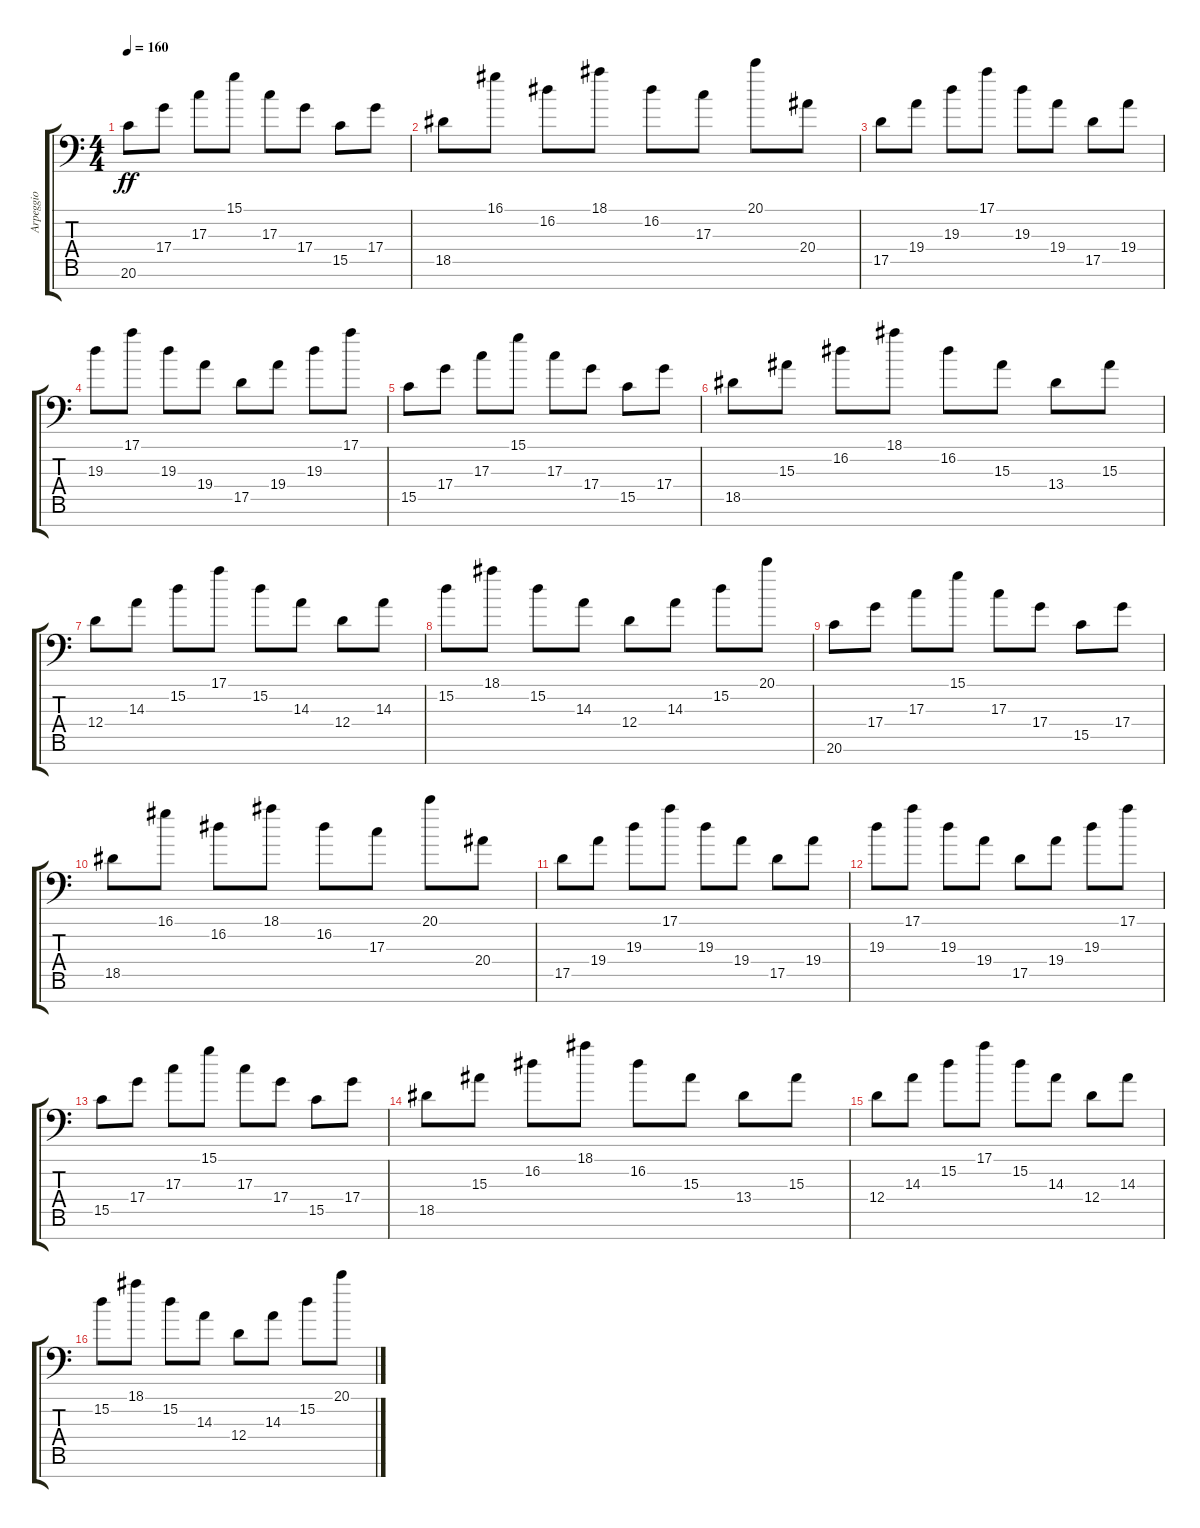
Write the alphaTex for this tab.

\track ("Arpeggio" "Arpeggio") {instrument lead1square}
\staff {score tabs}
\tuning (E4 B3 G3 D3 A2 E2 C-1) {hide}
\ts (4 4)
\tempo 160
\clef f4
\ks c
20.6.8{dy ff} 17.4.8 17.3.8 15.1.8 17.3.8 17.4.8 15.5.8 17.4.8 |
18.5.8 16.1.8 16.2.8 18.1.8 16.2.8 17.3.8 20.1.8 20.4.8 |
17.5.8 19.4.8 19.3.8 17.1.8 19.3.8 19.4.8 17.5.8 19.4.8 |
19.3.8 17.1.8 19.3.8 19.4.8 17.5.8 19.4.8 19.3.8 17.1.8 |
15.5.8 17.4.8 17.3.8 15.1.8 17.3.8 17.4.8 15.5.8 17.4.8 |
18.5.8 15.3.8 16.2.8 18.1.8 16.2.8 15.3.8 13.4.8 15.3.8 |
12.4.8 14.3.8 15.2.8 17.1.8 15.2.8 14.3.8 12.4.8 14.3.8 |
15.2.8 18.1.8 15.2.8 14.3.8 12.4.8 14.3.8 15.2.8 20.1.8 |
20.6.8 17.4.8 17.3.8 15.1.8 17.3.8 17.4.8 15.5.8 17.4.8 |
18.5.8 16.1.8 16.2.8 18.1.8 16.2.8 17.3.8 20.1.8 20.4.8 |
17.5.8 19.4.8 19.3.8 17.1.8 19.3.8 19.4.8 17.5.8 19.4.8 |
19.3.8 17.1.8 19.3.8 19.4.8 17.5.8 19.4.8 19.3.8 17.1.8 |
15.5.8 17.4.8 17.3.8 15.1.8 17.3.8 17.4.8 15.5.8 17.4.8 |
18.5.8 15.3.8 16.2.8 18.1.8 16.2.8 15.3.8 13.4.8 15.3.8 |
12.4.8 14.3.8 15.2.8 17.1.8 15.2.8 14.3.8 12.4.8 14.3.8 |
15.2.8 18.1.8 15.2.8 14.3.8 12.4.8 14.3.8 15.2.8 20.1.8
